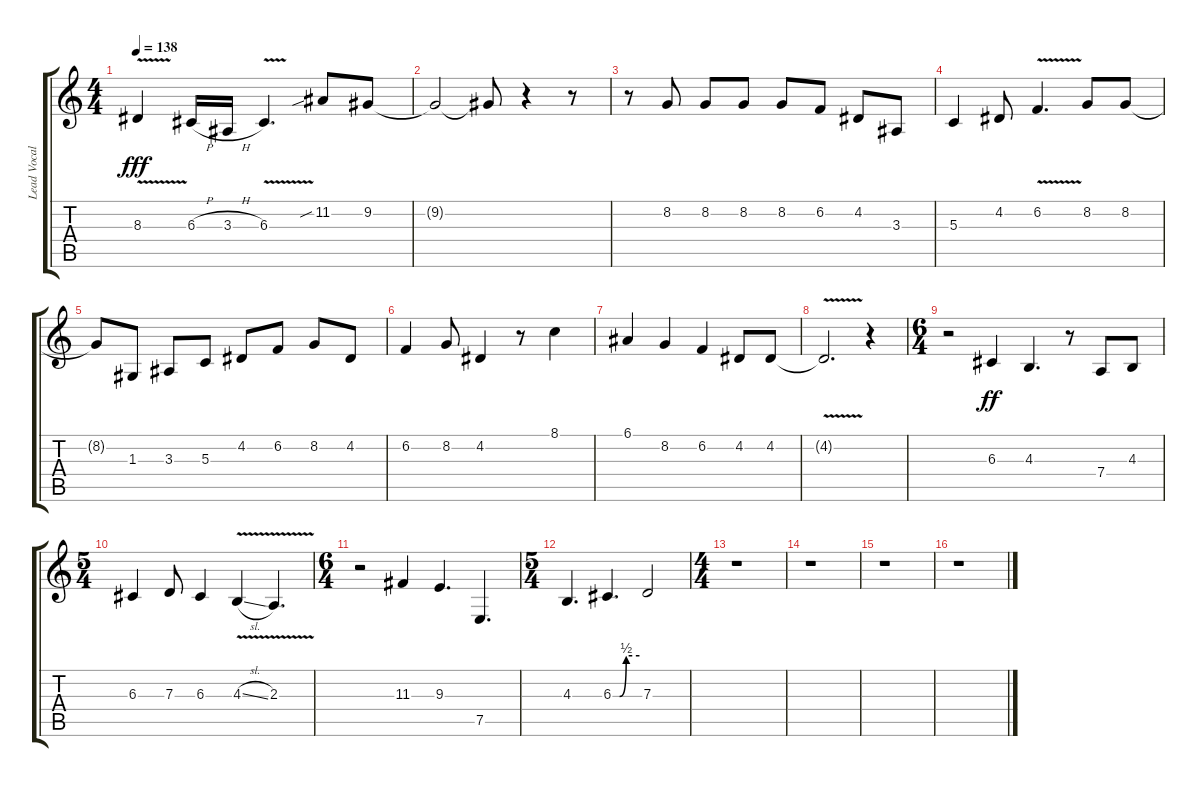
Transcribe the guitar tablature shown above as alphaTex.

\track ("Lead Vocals" "Lead Vocal") {instrument trumpet}
\staff {score tabs}
\tuning (E4 B3 G3 D3 A2 E2) {hide}
\ts (4 4)
\tempo 138
\clef g2
\ks c
8.3{v t}.4{dy fff} 6.3{h}.16 3.3{h}.16 6.3{v}.4{d} 11.2{sib}.8 9.2.8 |
9.2{t}.2 9.2{t}.8 r.4 r.8 |
r.8 8.2.8 8.2.8 8.2.8 8.2.8 6.2.8 4.2.8 3.3.8 |
5.3.4 4.2.8 6.2{v}.4{d} 8.2.8 8.2.8 |
8.2{t}.8 1.3.8 3.3.8 5.3.8 4.2.8 6.2.8 8.2.8 4.2.8 |
6.2.4 8.2.8 4.2.4 r.8 8.1.4 |
6.1.4 8.2.4 6.2.4 4.2.8 4.2.8 |
4.2{v t}.2{d} r.4 |
\ts (6 4)
r.2 6.3.4{dy ff} 4.3.4{d} r.8 7.4.8 4.3.8 |
\ts (5 4)
6.3.4 7.3.8 6.3.4 4.3{v sl}.4 2.3{v}.4{d} |
\ts (6 4)
r.2 11.3.4 9.3.4{d} 7.5.4{d} |
\ts (5 4)
4.3.4{d} 6.3{be (custom 0 0 15 0 30 2 60 2)}.4{d} 7.3.2 |
\ts (4 4)
r.1 |
r.1 |
r.1 |
r.1
